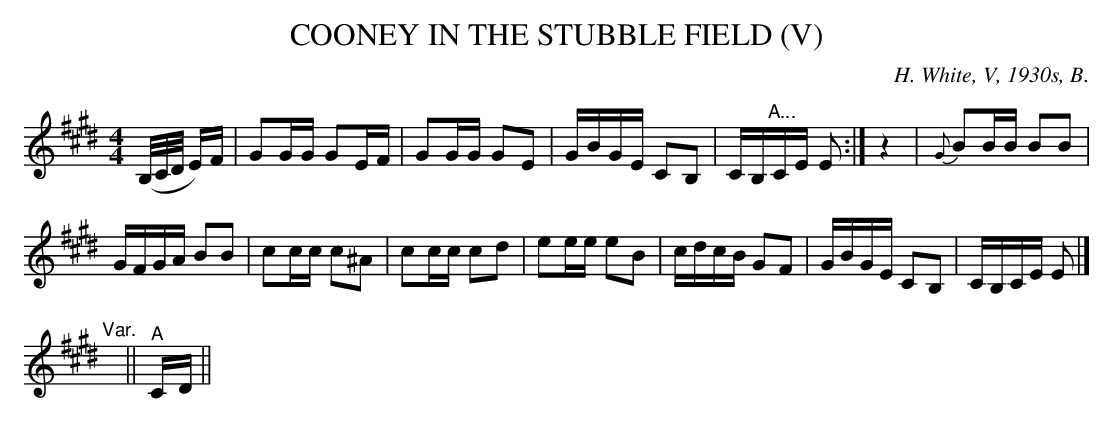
X:1
T: COONEY IN THE STUBBLE FIELD (V)
O: H. White, V, 1930s, B.
M: 4/4
L: 1/16
K: E
(B,/C/D/ E)F |\
G2GG G2EF | G2GG G2E2 | GBGE C2B,2 | CB,"^A..."CE E2 :| z4 | {G}B2BB B2B2 |
GFGA B2B2 | c2cc c2^A2 | c2cc c2d2 | e2ee e2B2 | cdcB G2F2 | GBGE C2B,2 | CB,CE E2 |]
"^Var."y|| "^A"CD ||
